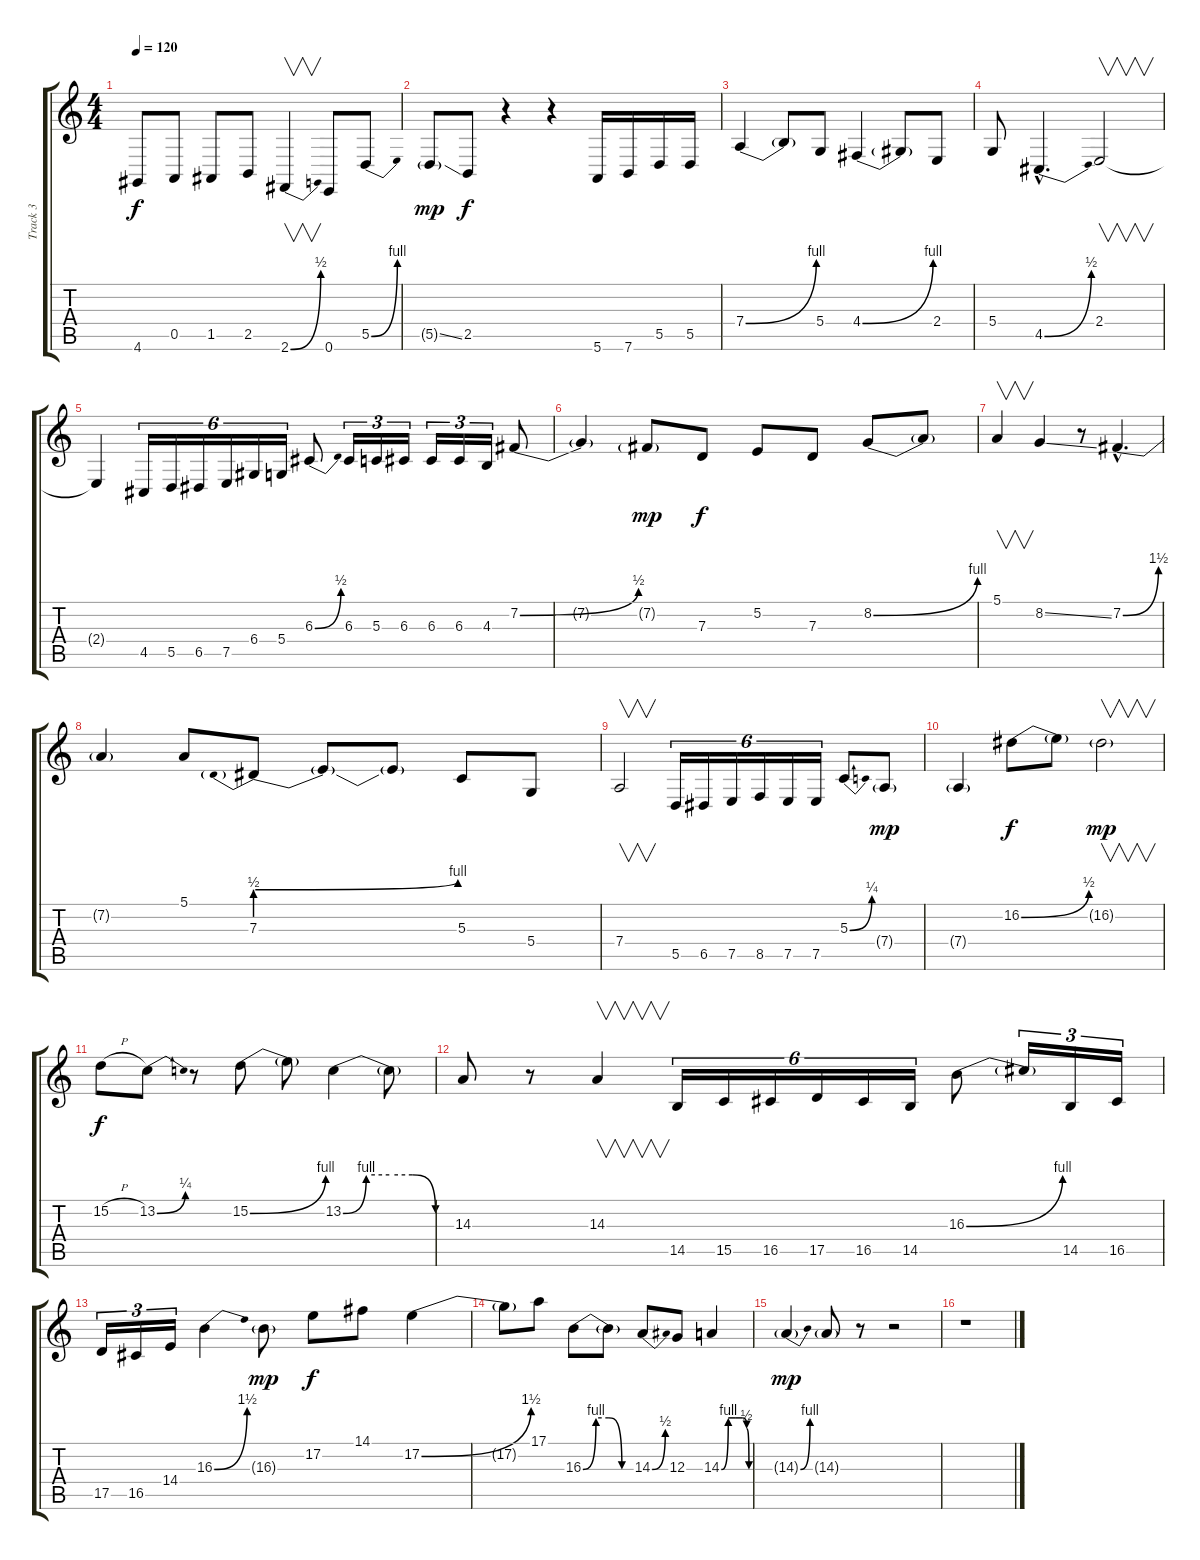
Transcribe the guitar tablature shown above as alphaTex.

\track ("Track 3" "Track 3") {instrument lead1square}
\staff {score tabs}
\tuning (E4 B3 G3 D3 A2 E2) {hide}
\ts (4 4)
\tempo 120
\clef g2
\ks c
4.6.8{dy f} 0.5.8 1.5.8 2.5.8 2.6{be (bend 0 0 60 2)}.4{v} 0.6.8 5.5{be (bend 0 0 60 4)}.8 |
5.5{ss g}.8{dy mp} 2.5.8{dy f} r.4 r.4 5.6.16 7.6.16 5.5.16 5.5.16 |
7.4{be (bend 0 0 60 4)}.4 7.4{t}.8 5.4.8 4.4{be (bend 0 0 60 4)}.4 4.4{t}.8 2.4.8 |
5.4.8 4.5{be (bend 0 0 60 2) hac}.4{d} 2.4.2{v} |
2.4{t}.4 4.5.16{tu (6 4)} 5.5.16{tu (6 4)} 6.5.16{tu (6 4)} 7.5.16{tu (6 4)} 6.4.16{tu (6 4)} 5.4.16{tu (6 4)} 6.3{be (bend 0 0 60 2)}.8 6.3.16{tu (3 2)} 5.3.16{tu (3 2)} 6.3.16{tu (3 2)} 6.3.16{tu (3 2)} 6.3.16{tu (3 2)} 4.3.16{tu (3 2)} 7.2{be (bend 0 0 60 2)}.8 |
7.2{t}.4 7.2{g}.8{dy mp} 7.3.8{dy f} 5.2.8 7.3.8 8.2{be (bend 0 0 60 4)}.8 8.2{t}.8 |
5.1.4{v} 8.2{ss}.4 r.8 7.2{be (bend 0 0 60 6) hac}.4{d} |
7.2{t}.4 5.1.8 7.3{be (prebendbend 0 2 60 4)}.8 7.3{t}.8 7.3{t}.8 5.3.8 5.4.8 |
7.4.2{v} 5.5.16{tu (6 4)} 6.5.16{tu (6 4)} 7.5.16{tu (6 4)} 8.5.16{tu (6 4)} 7.5.16{tu (6 4)} 7.5.16{tu (6 4)} 5.3{be (bend 0 0 60 1)}.8 7.4{g}.8{dy mp} |
7.4{g}.4 16.2{be (bend 0 0 60 2)}.8{dy f} 16.2{t}.8 16.2{g}.2{v dy mp} |
15.2{h}.8{dy f} 13.2{be (bend 0 0 60 1)}.8 r.8 15.2{be (bend 0 0 60 4)}.8 15.2{t}.8 13.2{be (custom 0 0 15 4 30 4 45 4 60 0)}.4 13.2{t}.8 |
14.3.8 r.8 14.3.4{v} 14.5.16{tu (6 4)} 15.5.16{tu (6 4)} 16.5.16{tu (6 4)} 17.5.16{tu (6 4)} 16.5.16{tu (6 4)} 14.5.16{tu (6 4)} 16.3{be (bend 0 0 60 4)}.8 16.3{t}.16{tu (3 2)} 14.5.16{tu (3 2)} 16.5.16{tu (3 2)} |
17.5.16{tu (3 2)} 16.5.16{tu (3 2)} 14.4.16{tu (3 2)} 16.3{be (bend 0 0 60 6)}.4 16.3{g}.8{dy mp} 17.2.8{dy f} 14.1.8 17.2{be (bend 0 0 60 6)}.4 |
17.2{t}.8 17.1.8 16.3{be (custom 0 0 15 4 30 4 45 0 60 0)}.8 16.3{t}.8 14.3{be (bend 0 0 60 2)}.8 12.3.8 14.3{be (custom 0 0 15 4 30 4 45 4 55 2 60 0)}.4 |
14.3{be (bend 0 0 60 4) g}.4{dy mp} 14.3{g}.8 r.8 r.2 |
r.1
